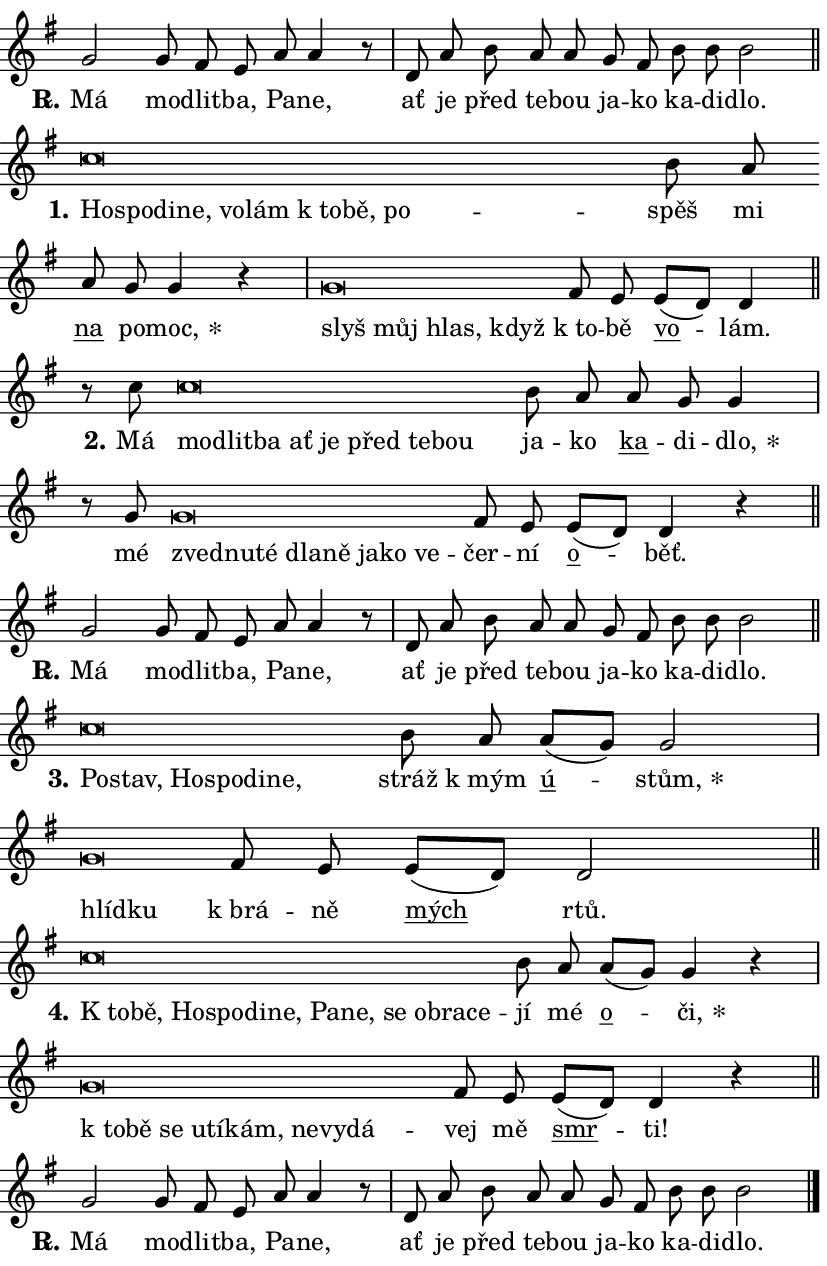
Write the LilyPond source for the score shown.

\version "2.24.0"
\header { tagline = "" }
\paper {
  indent = 0\cm
  top-margin = 0\cm
  right-margin = 0.13\cm % to fit lyric hyphens
  bottom-margin = 0\cm
  left-margin = 0\cm
  paper-width = 14\cm
  page-breaking = #ly:one-page-breaking
  system-system-spacing.basic-distance = #11
  score-system-spacing.basic-distance = #11
  ragged-last = ##f
}


%% Author: Thomas Morley
%% https://lists.gnu.org/archive/html/lilypond-user/2020-05/msg00002.html
#(define (line-position grob)
"Returns position of @var[grob} in current system:
   @code{'start}, if at first time-step
   @code{'end}, if at last time-step
   @code{'middle} otherwise
"
  (let* ((col (ly:item-get-column grob))
         (ln (ly:grob-object col 'left-neighbor))
         (rn (ly:grob-object col 'right-neighbor))
         (col-to-check-left (if (ly:grob? ln) ln col))
         (col-to-check-right (if (ly:grob? rn) rn col))
         (break-dir-left
           (and
             (ly:grob-property col-to-check-left 'non-musical #f)
             (ly:item-break-dir col-to-check-left)))
         (break-dir-right
           (and
             (ly:grob-property col-to-check-right 'non-musical #f)
             (ly:item-break-dir col-to-check-right))))
        (cond ((eqv? 1 break-dir-left) 'start)
              ((eqv? -1 break-dir-right) 'end)
              (else 'middle))))

#(define (tranparent-at-line-position vctor)
  (lambda (grob)
  "Relying on @code{line-position} select the relevant enry from @var{vctor}.
Used to determine transparency,"
    (case (line-position grob)
      ((end) (not (vector-ref vctor 0)))
      ((middle) (not (vector-ref vctor 1)))
      ((start) (not (vector-ref vctor 2))))))

noteHeadBreakVisibility =
#(define-music-function (break-visibility)(vector?)
"Makes @code{NoteHead}s transparent relying on @var{break-visibility}"
#{
  \override NoteHead.transparent =
    #(tranparent-at-line-position break-visibility)
#})

#(define delete-ledgers-for-transparent-note-heads
  (lambda (grob)
    "Reads whether a @code{NoteHead} is transparent.
If so this @code{NoteHead} is removed from @code{'note-heads} from
@var{grob}, which is supposed to be @code{LedgerLineSpanner}.
As a result ledgers are not printed for this @code{NoteHead}"
    (let* ((nhds-array (ly:grob-object grob 'note-heads))
           (nhds-list
             (if (ly:grob-array? nhds-array)
                 (ly:grob-array->list nhds-array)
                 '()))
           ;; Relies on the transparent-property being done before
           ;; Staff.LedgerLineSpanner.after-line-breaking is executed.
           ;; This is fragile ...
           (to-keep
             (remove
               (lambda (nhd)
                 (ly:grob-property nhd 'transparent #f))
               nhds-list)))
      ;; TODO find a better method to iterate over grob-arrays, similiar
      ;; to filter/remove etc for lists
      ;; For now rebuilt from scratch
      (set! (ly:grob-object grob 'note-heads)  '())
      (for-each
        (lambda (nhd)
          (ly:pointer-group-interface::add-grob grob 'note-heads nhd))
        to-keep))))

squashNotes = {
  \override NoteHead.X-extent = #'(-0.2 . 0.2)
  \override NoteHead.Y-extent = #'(-0.75 . 0)
  \override NoteHead.stencil =
    #(lambda (grob)
       (let ((pos (ly:grob-property grob 'staff-position)))
         (begin
           (if (< pos -7) (display "ERROR: Lower brevis then expected\n") (display ""))
           (if (<= pos -6) ly:text-interface::print ly:note-head::print))))
}
unSquashNotes = {
  \revert NoteHead.X-extent
  \revert NoteHead.Y-extent
  \revert NoteHead.stencil
}

hideNotes = \noteHeadBreakVisibility #begin-of-line-visible
unHideNotes = \noteHeadBreakVisibility #all-visible

% work-around for resetting accidentals
% https://lilypond.org/doc/v2.23/Documentation/notation/displaying-rhythms#unmetered-music
cadenzaMeasure = {
  \cadenzaOff
  \partial 1024 s1024
  \cadenzaOn
}

#(define-markup-command (accent layout props text) (markup?)
  "Underline accented syllable"
  (interpret-markup layout props
    #{\markup \override #'(offset . 4.3) \underline { #text }#}))

responsum = \markup \concat {
  "R" \hspace #-1.05 \path #0.1 #'((moveto 0 0.07) (lineto 0.9 0.8)) \hspace #0.05 "."
}

spaceSize = #0.6828661417322834 % exact space size for TeX Gyre Schola

\layout {
  \context {
    \Staff
    \remove "Time_signature_engraver"
    \override LedgerLineSpanner.after-line-breaking = #delete-ledgers-for-transparent-note-heads
  }
  \context {
    \Lyrics {
      \override LyricSpace.minimum-distance = \spaceSize
      \override LyricText.font-name = #"TeX Gyre Schola"
      \override LyricText.font-size = 1
      \override StanzaNumber.font-name = #"TeX Gyre Schola Bold"
      \override StanzaNumber.font-size = 1
    }
  }
  \context {
    \Score 
    \override NoteHead.text =
      #(lambda (grob) 
        (let ((pos (ly:grob-property grob 'staff-position)))
          #{\markup {
            \combine
              \halign #-0.55 \raise #(if (= pos -6) 0 0.5) \override #'(thickness . 2) \draw-line #'(3.2 . 0)
              \musicglyph "noteheads.sM1"
          }#}))
  }
}

% magnetic-lyrics.ily
%
%   written by
%     Jean Abou Samra <jean@abou-samra.fr>
%     Werner Lemberg <wl@gnu.org>
%
%   adapted by
%     Jiri Hon <jiri.hon@gmail.com>
%
% Version 2022-Apr-15

% https://www.mail-archive.com/lilypond-user@gnu.org/msg149350.html

#(define (Left_hyphen_pointer_engraver context)
   "Collect syllable-hyphen-syllable occurrences in lyrics and store
them in properties.  This engraver only looks to the left.  For
example, if the lyrics input is @code{foo -- bar}, it does the
following.

@itemize @bullet
@item
Set the @code{text} property of the @code{LyricHyphen} grob between
@q{foo} and @q{bar} to @code{foo}.

@item
Set the @code{left-hyphen} property of the @code{LyricText} grob with
text @q{foo} to the @code{LyricHyphen} grob between @q{foo} and
@q{bar}.
@end itemize

Use this auxiliary engraver in combination with the
@code{lyric-@/text::@/apply-@/magnetic-@/offset!} hook."
   (let ((hyphen #f)
         (text #f))
     (make-engraver
      (acknowledgers
       ((lyric-syllable-interface engraver grob source-engraver)
        (set! text grob)))
      (end-acknowledgers
       ((lyric-hyphen-interface engraver grob source-engraver)
        ;(when (not (grob::has-interface grob 'lyric-space-interface))
          (set! hyphen grob)));)
      ((stop-translation-timestep engraver)
       (when (and text hyphen)
         (ly:grob-set-object! text 'left-hyphen hyphen))
       (set! text #f)
       (set! hyphen #f)))))

#(define (lyric-text::apply-magnetic-offset! grob)
   "If the space between two syllables is less than the value in
property @code{LyricText@/.details@/.squash-threshold}, move the right
syllable to the left so that it gets concatenated with the left
syllable.

Use this function as a hook for
@code{LyricText@/.after-@/line-@/breaking} if the
@code{Left_@/hyphen_@/pointer_@/engraver} is active."
   (let ((hyphen (ly:grob-object grob 'left-hyphen #f)))
     (when hyphen
       (let ((left-text (ly:spanner-bound hyphen LEFT)))
         (when (grob::has-interface left-text 'lyric-syllable-interface)
           (let* ((common (ly:grob-common-refpoint grob left-text X))
                  (this-x-ext (ly:grob-extent grob common X))
                  (left-x-ext
                   (begin
                     ;; Trigger magnetism for left-text.
                     (ly:grob-property left-text 'after-line-breaking)
                     (ly:grob-extent left-text common X)))
                  ;; `delta` is the gap width between two syllables.
                  (delta (- (interval-start this-x-ext)
                            (interval-end left-x-ext)))
                  (details (ly:grob-property grob 'details))
                  (threshold (assoc-get 'squash-threshold details 0.2)))
             (when (< delta threshold)
               (let* (;; We have to manipulate the input text so that
                      ;; ligatures crossing syllable boundaries are not
                      ;; disabled.  For languages based on the Latin
                      ;; script this is essentially a beautification.
                      ;; However, for non-Western scripts it can be a
                      ;; necessity.
                      (lt (ly:grob-property left-text 'text))
                      (rt (ly:grob-property grob 'text))
                      (is-space (grob::has-interface hyphen 'lyric-space-interface))
                      (space (if is-space " " ""))
                      (extra-delta (if is-space spaceSize 0))
                      ;; Append new syllable.
                      (ltrt-space (if (and (string? lt) (string? rt))
                                (string-append lt space rt)
                                (make-concat-markup (list lt space rt))))
                      ;; Right-align `ltrt` to the right side.
                      (ltrt-space-markup (grob-interpret-markup
                               grob
                               (make-translate-markup
                                (cons (interval-length this-x-ext) 0)
                                (make-right-align-markup ltrt-space)))))
                 (begin
                   ;; Don't print `left-text`.
                   (ly:grob-set-property! left-text 'stencil #f)
                   ;; Set text and stencil (which holds all collected
                   ;; syllables so far) and shift it to the left.
                   (ly:grob-set-property! grob 'text ltrt-space)
                   (ly:grob-set-property! grob 'stencil ltrt-space-markup)
                   (ly:grob-translate-axis! grob (- (- delta extra-delta)) X))))))))))


#(define (lyric-hyphen::displace-bounds-first grob)
   ;; Make very sure this callback isn't triggered too early.
   (let ((left (ly:spanner-bound grob LEFT))
         (right (ly:spanner-bound grob RIGHT)))
     (ly:grob-property left 'after-line-breaking)
     (ly:grob-property right 'after-line-breaking)
     (ly:lyric-hyphen::print grob)))

squashThreshold = #0.4

\layout {
  \context {
    \Lyrics
    \consists #Left_hyphen_pointer_engraver
    \override LyricText.after-line-breaking =
      #lyric-text::apply-magnetic-offset!
    \override LyricHyphen.stencil = #lyric-hyphen::displace-bounds-first
    \override LyricText.details.squash-threshold = \squashThreshold
    \override LyricHyphen.minimum-distance = 0
    \override LyricHyphen.minimum-length = \squashThreshold
  }
}

squashText = \override LyricText.details.squash-threshold = 9999
unSquashText = \override LyricText.details.squash-threshold = \squashThreshold

leftText = \override LyricText.self-alignment-X = #LEFT
unLeftText = \revert LyricText.self-alignment-X

starOffset = #(lambda (grob) 
                (let ((x_offset (ly:self-alignment-interface::aligned-on-x-parent grob)))
                  (if (= x_offset 0) 0 (+ x_offset 1.2))))

star = #(define-music-function (syllable)(string?)
"Append star separator at the end of a syllable"
#{
  \once \override LyricText.X-offset = #starOffset
  \lyricmode { \markup {
    #syllable
    \override #'((font-name . "TeX Gyre Schola Bold")) \hspace #0.2 \lower #0.65 \larger "*"
  } }
#})

starAccent = #(define-music-function (syllable)(string?)
"Append star separator at the end of a syllable and make accent"
#{
  \once \override LyricText.X-offset = #starOffset
  \lyricmode { \markup {
    \accent #syllable
    \override #'((font-name . "TeX Gyre Schola Bold")) \hspace #0.2 \lower #0.65 \larger "*"
  } }
#})

breath = #(define-music-function (syllable)(string?)
"Append breathing indicator at the end of a syllable"
#{
  \lyricmode { \markup { #syllable "+" } }
#})

optionalBreath = #(define-music-function (syllable)(string?)
"Append optional breathing indicator at the end of a syllable"
#{
  \lyricmode { \markup { #syllable "(+)" } }
#})


\score {
    <<
        \new Voice = "melody" { \cadenzaOn \key g \major \relative { g'2 g8 fis e \bar "" a a4 r8 \cadenzaMeasure \bar "|" d, a' \bar "" b a a \bar "" g fis \bar "" b b b2 \cadenzaMeasure \bar "||" \break } }
        \new Lyrics \lyricsto "melody" { \lyricmode { \set stanza = \responsum
Má mo -- dlit -- ba, Pa -- ne, ať je před te -- bou ja -- ko ka -- di -- dlo. } }
    >>
    \layout {}
}

\score {
    <<
        \new Voice = "melody" { \cadenzaOn \key g \major \relative { \squashNotes c''\breve*1/16 \hideNotes \breve*1/16 \bar "" \breve*1/16 \bar "" \breve*1/16 \bar "" \breve*1/16 \bar "" \breve*1/16 \bar "" \breve*1/16 \bar "" \breve*1/16 \breve*1/16 \bar "" \unHideNotes \unSquashNotes b8 a \bar "" a g g4 r \cadenzaMeasure \bar "|" \squashNotes g\breve*1/16 \hideNotes \breve*1/16 \bar "" \breve*1/16 \breve*1/16 \bar "" \unHideNotes \unSquashNotes fis8 e \bar "" e[( d)] d4 \cadenzaMeasure \bar "||" \break } }
        \new Lyrics \lyricsto "melody" { \lyricmode { \set stanza = "1."
\leftText Ho -- \squashText spo -- di -- ne, vo -- lám "k to" -- bě, po -- \unLeftText \unSquashText spěš mi \markup \accent na po -- \star moc, \leftText slyš \squashText můj hlas, když \unLeftText \unSquashText "k to" -- bě \markup \accent vo -- lám. } }
    >>
    \layout {}
}

\score {
    <<
        \new Voice = "melody" { \cadenzaOn \key g \major \relative { r8 c''8 \squashNotes c\breve*1/16 \hideNotes \breve*1/16 \bar "" \breve*1/16 \bar "" \breve*1/16 \bar "" \breve*1/16 \bar "" \breve*1/16 \bar "" \breve*1/16 \breve*1/16 \bar "" \unHideNotes \unSquashNotes b8 a \bar "" a g g4 \cadenzaMeasure \bar "|" r8 g8 \squashNotes g\breve*1/16 \hideNotes \breve*1/16 \bar "" \breve*1/16 \bar "" \breve*1/16 \bar "" \breve*1/16 \bar "" \breve*1/16 \bar "" \breve*1/16 \breve*1/16 \bar "" \unHideNotes \unSquashNotes fis8 e \bar "" e[( d)] d4 r \cadenzaMeasure \bar "||" \break } }
        \new Lyrics \lyricsto "melody" { \lyricmode { \set stanza = "2."
Má \leftText mo -- \squashText dlit -- ba ať je před te -- bou \unLeftText \unSquashText ja -- ko \markup \accent ka -- di -- \star dlo, mé \leftText zved -- \squashText nu -- té dla -- ně ja -- ko ve -- \unLeftText \unSquashText čer -- ní \markup \accent o -- běť. } }
    >>
    \layout {}
}

\score {
    <<
        \new Voice = "melody" { \cadenzaOn \key g \major \relative { g'2 g8 fis e \bar "" a a4 r8 \cadenzaMeasure \bar "|" d, a' \bar "" b a a \bar "" g fis \bar "" b b b2 \cadenzaMeasure \bar "||" \break } }
        \new Lyrics \lyricsto "melody" { \lyricmode { \set stanza = \responsum
Má mo -- dlit -- ba, Pa -- ne, ať je před te -- bou ja -- ko ka -- di -- dlo. } }
    >>
    \layout {}
}

\score {
    <<
        \new Voice = "melody" { \cadenzaOn \key g \major \relative { \squashNotes c''\breve*1/16 \hideNotes \breve*1/16 \bar "" \breve*1/16 \bar "" \breve*1/16 \bar "" \breve*1/16 \breve*1/16 \bar "" \unHideNotes \unSquashNotes b8 a \bar "" a[( g)] g2 \cadenzaMeasure \bar "|" \squashNotes g\breve*1/16 \hideNotes \breve*1/16 \bar "" \unHideNotes \unSquashNotes fis8 e \bar "" e[( d)] d2 \cadenzaMeasure \bar "||" \break } }
        \new Lyrics \lyricsto "melody" { \lyricmode { \set stanza = "3."
\leftText Po -- \squashText stav, Ho -- spo -- di -- ne, \unLeftText \unSquashText stráž "k mým" \markup \accent ú -- \star stům, \leftText hlíd -- \squashText ku \unLeftText \unSquashText "k brá" -- ně \markup \accent mých rtů. } }
    >>
    \layout {}
}

\score {
    <<
        \new Voice = "melody" { \cadenzaOn \key g \major \relative { \squashNotes c''\breve*1/16 \hideNotes \breve*1/16 \bar "" \breve*1/16 \bar "" \breve*1/16 \bar "" \breve*1/16 \bar "" \breve*1/16 \bar "" \breve*1/16 \bar "" \breve*1/16 \bar "" \breve*1/16 \bar "" \breve*1/16 \bar "" \breve*1/16 \breve*1/16 \bar "" \unHideNotes \unSquashNotes b8 a \bar "" a[( g)] g4 r \cadenzaMeasure \bar "|" \squashNotes g\breve*1/16 \hideNotes \breve*1/16 \bar "" \breve*1/16 \bar "" \breve*1/16 \bar "" \breve*1/16 \bar "" \breve*1/16 \bar "" \breve*1/16 \bar "" \breve*1/16 \breve*1/16 \bar "" \unHideNotes \unSquashNotes fis8 e \bar "" e[( d)] d4 r \cadenzaMeasure \bar "||" \break } }
        \new Lyrics \lyricsto "melody" { \lyricmode { \set stanza = "4."
\leftText "K to" -- \squashText bě, Ho -- spo -- di -- ne, Pa -- ne, se ob -- ra -- ce -- \unLeftText \unSquashText jí mé \markup \accent o -- \star či, \leftText "k to" -- \squashText bě se u -- tí -- kám, ne -- vy -- dá -- \unLeftText \unSquashText vej mě \markup \accent smr -- ti! } }
    >>
    \layout {}
}

\score {
    <<
        \new Voice = "melody" { \cadenzaOn \key g \major \relative { g'2 g8 fis e \bar "" a a4 r8 \cadenzaMeasure \bar "|" d, a' \bar "" b a a \bar "" g fis \bar "" b b b2 \cadenzaMeasure \bar "||" \break } \bar "|." }
        \new Lyrics \lyricsto "melody" { \lyricmode { \set stanza = \responsum
Má mo -- dlit -- ba, Pa -- ne, ať je před te -- bou ja -- ko ka -- di -- dlo. } }
    >>
    \layout {}
}
